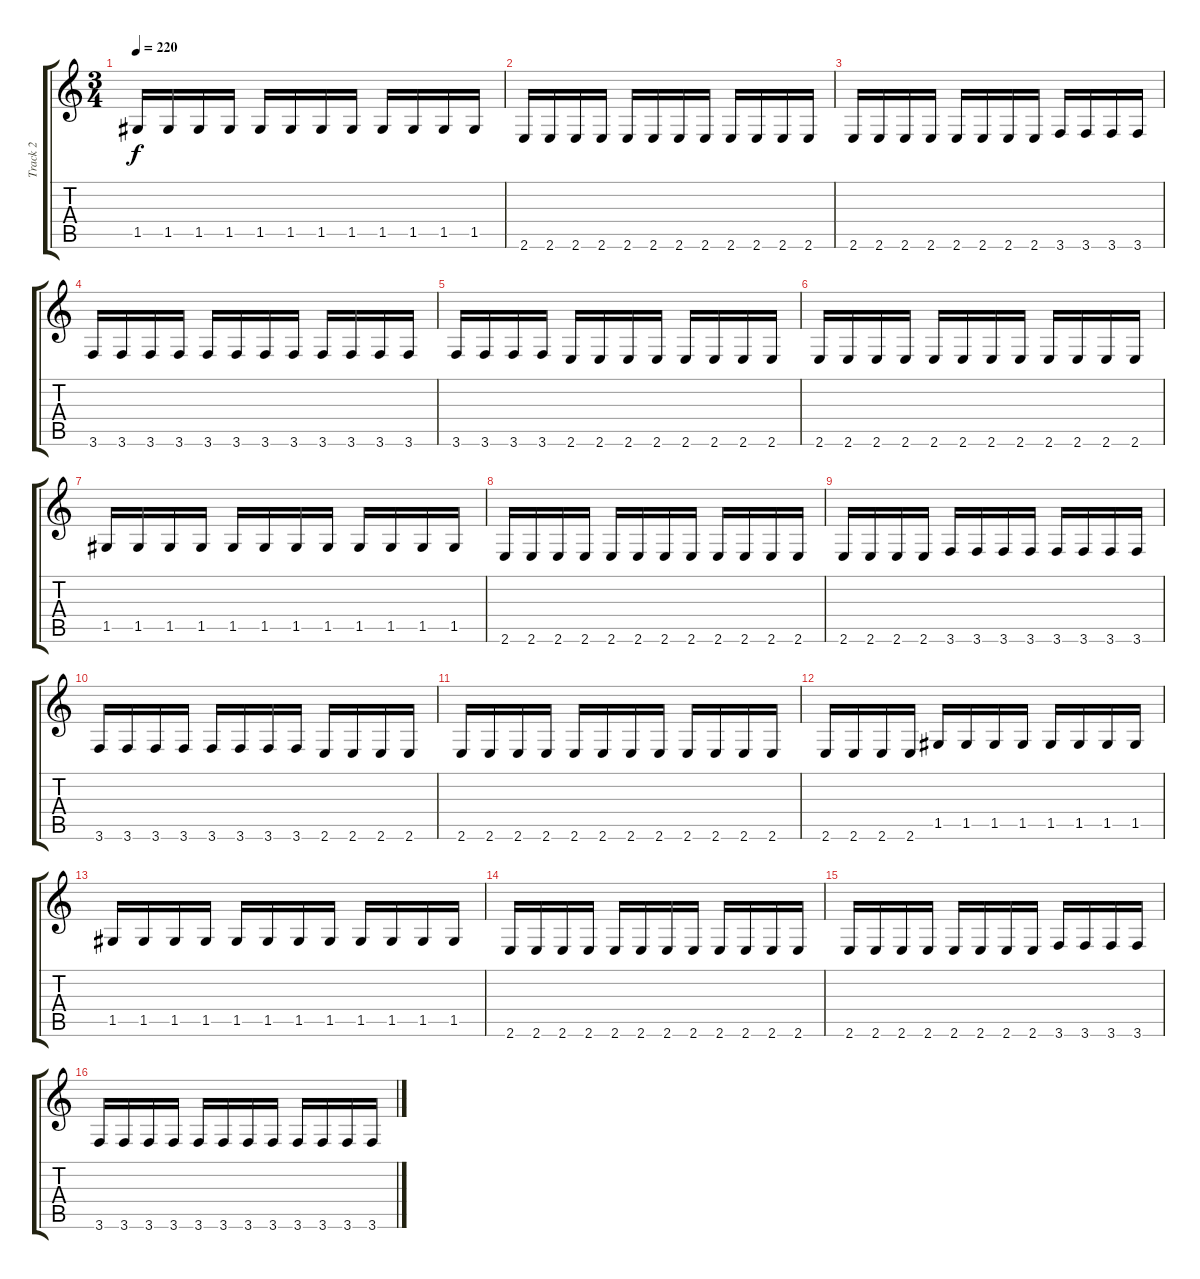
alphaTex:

\track ("Track 2" "Track 2") {instrument overdrivenguitar}
\staff {score tabs}
\tuning (D4 A3 F3 C3 G2 D2) {hide}
\ts (3 4)
\tempo 220
\clef g2
\ks c
1.5.16{dy f} 1.5.16 1.5.16 1.5.16 1.5.16 1.5.16 1.5.16 1.5.16 1.5.16 1.5.16 1.5.16 1.5.16 |
2.6.16 2.6.16 2.6.16 2.6.16 2.6.16 2.6.16 2.6.16 2.6.16 2.6.16 2.6.16 2.6.16 2.6.16 |
2.6.16 2.6.16 2.6.16 2.6.16 2.6.16 2.6.16 2.6.16 2.6.16 3.6.16 3.6.16 3.6.16 3.6.16 |
3.6.16 3.6.16 3.6.16 3.6.16 3.6.16 3.6.16 3.6.16 3.6.16 3.6.16 3.6.16 3.6.16 3.6.16 |
3.6.16 3.6.16 3.6.16 3.6.16 2.6.16 2.6.16 2.6.16 2.6.16 2.6.16 2.6.16 2.6.16 2.6.16 |
2.6.16 2.6.16 2.6.16 2.6.16 2.6.16 2.6.16 2.6.16 2.6.16 2.6.16 2.6.16 2.6.16 2.6.16 |
1.5.16 1.5.16 1.5.16 1.5.16 1.5.16 1.5.16 1.5.16 1.5.16 1.5.16 1.5.16 1.5.16 1.5.16 |
2.6.16 2.6.16 2.6.16 2.6.16 2.6.16 2.6.16 2.6.16 2.6.16 2.6.16 2.6.16 2.6.16 2.6.16 |
2.6.16 2.6.16 2.6.16 2.6.16 3.6.16 3.6.16 3.6.16 3.6.16 3.6.16 3.6.16 3.6.16 3.6.16 |
3.6.16 3.6.16 3.6.16 3.6.16 3.6.16 3.6.16 3.6.16 3.6.16 2.6.16 2.6.16 2.6.16 2.6.16 |
2.6.16 2.6.16 2.6.16 2.6.16 2.6.16 2.6.16 2.6.16 2.6.16 2.6.16 2.6.16 2.6.16 2.6.16 |
2.6.16 2.6.16 2.6.16 2.6.16 1.5.16 1.5.16 1.5.16 1.5.16 1.5.16 1.5.16 1.5.16 1.5.16 |
1.5.16 1.5.16 1.5.16 1.5.16 1.5.16 1.5.16 1.5.16 1.5.16 1.5.16 1.5.16 1.5.16 1.5.16 |
2.6.16 2.6.16 2.6.16 2.6.16 2.6.16 2.6.16 2.6.16 2.6.16 2.6.16 2.6.16 2.6.16 2.6.16 |
2.6.16 2.6.16 2.6.16 2.6.16 2.6.16 2.6.16 2.6.16 2.6.16 3.6.16 3.6.16 3.6.16 3.6.16 |
3.6.16 3.6.16 3.6.16 3.6.16 3.6.16 3.6.16 3.6.16 3.6.16 3.6.16 3.6.16 3.6.16 3.6.16
